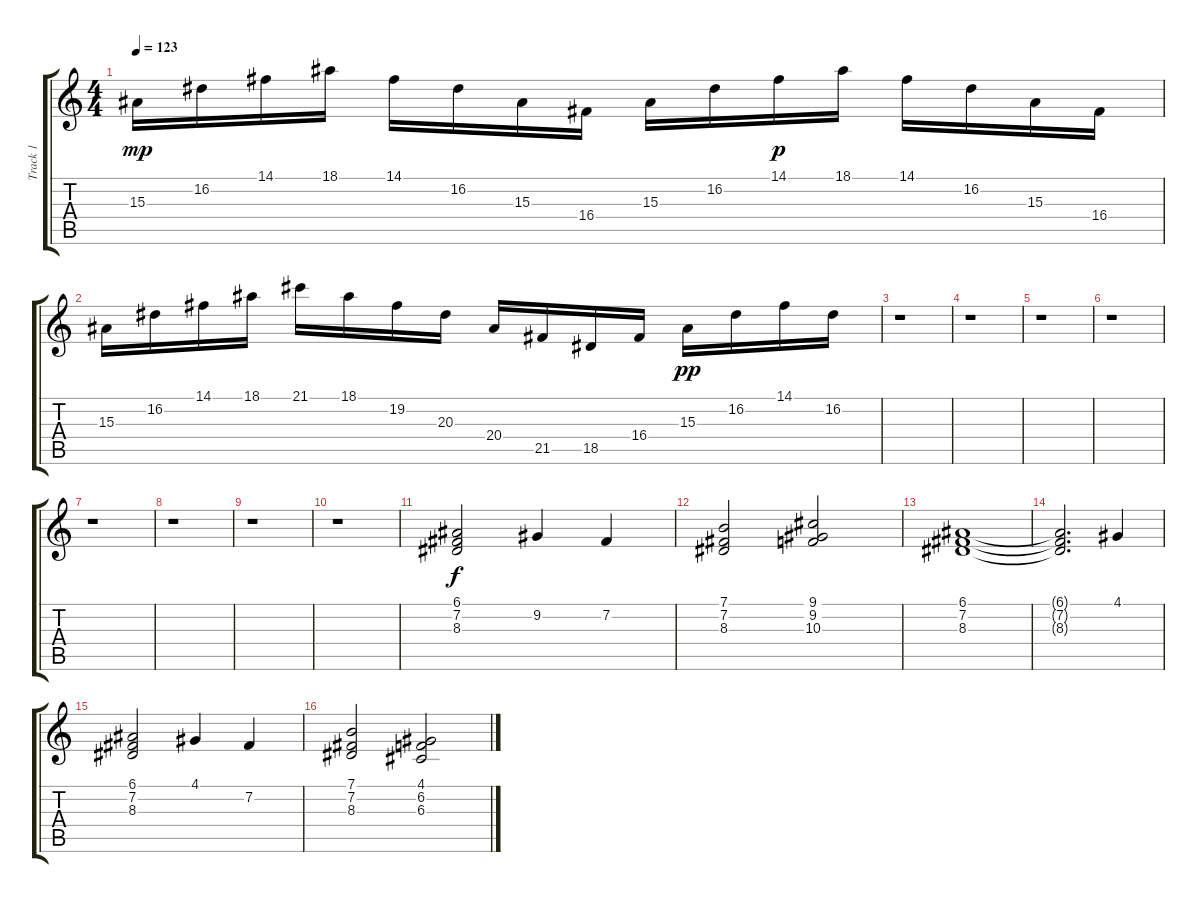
\track ("Track 1" "Track 1") {instrument stringensemble1}
\staff {score tabs}
\tuning (E4 B3 G3 D3 A2 E2) {hide}
\ts (4 4)
\tempo 123
\clef g2
\ks c
15.3.16{dy mp} 16.2.16 14.1.16 18.1.16 14.1.16 16.2.16 15.3.16 16.4.16 15.3.16 16.2.16 14.1.16{dy p} 18.1.16 14.1.16 16.2.16 15.3.16 16.4.16 |
15.3.16 16.2.16 14.1.16 18.1.16 21.1.16 18.1.16 19.2.16 20.3.16 20.4.16 21.5.16 18.5.16 16.4.16 15.3.16{dy pp} 16.2.16 14.1.16 16.2.16 |
r.1 |
r.1 |
r.1 |
r.1 |
r.1 |
r.1 |
r.1 |
r.1 |
(6.1 7.2 8.3).2{dy f volume 1} 9.2.4{volume 3} 7.2.4{volume 4} |
(7.1 7.2 8.3).2{volume 4} (9.1 9.2 10.3).2{volume 5} |
(6.1 7.2 8.3).1{volume 13} |
(6.1{t} 7.2{t} 8.3{t}).2{d} 4.1.4 |
(6.1 7.2 8.3).2 4.1.4 7.2.4 |
(7.1 7.2 8.3).2 (4.1 6.2 6.3).2
